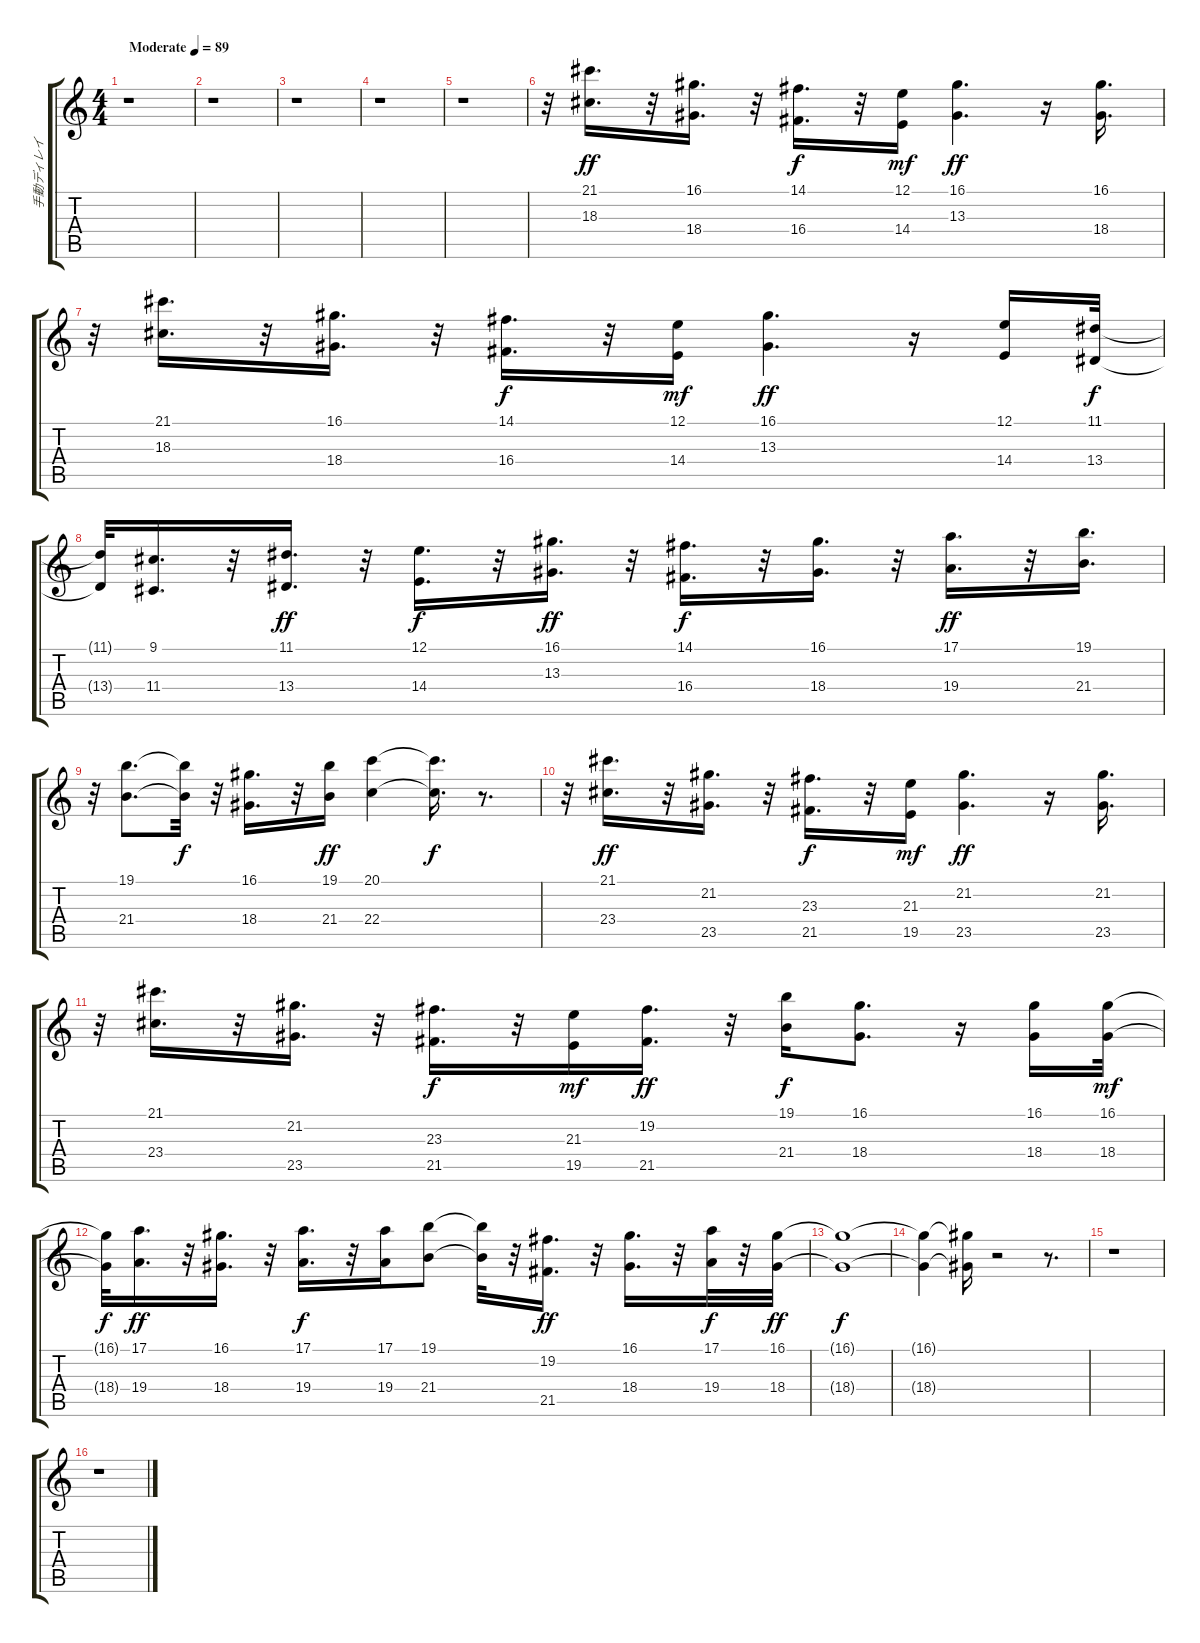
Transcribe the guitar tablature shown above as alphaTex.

\track ("手動ディレイ" "手動ディレイ") {instrument altosax}
\staff {score tabs}
\tuning (E4 B3 G3 D3 A2 E2) {hide}
\ts (4 4)
\tempo (89 "Moderate")
\clef g2
\ks c
r.1{dy ff instrument altosax} |
r.1 |
r.1 |
r.1 |
r.1 |
r.32 (21.1 18.3).16{d} r.32 (16.1 18.4).16{d} r.32 (14.1 16.4).16{d dy f} r.32 (12.1 14.4).16{dy mf} (16.1 13.3).4{d dy ff} r.16 (16.1 18.4).16{d} |
r.32 (21.1 18.3).16{d} r.32 (16.1 18.4).16{d} r.32 (14.1 16.4).16{d dy f} r.32 (12.1 14.4).16{dy mf} (16.1 13.3).4{d dy ff} r.16 (12.1 14.4).16 (11.1 13.4).32{dy f} |
(11.1{t} 13.4{t}).32 (9.1 11.4).16{d} r.32 (11.1 13.4).16{d dy ff} r.32 (12.1 14.4).16{d dy f} r.32 (16.1 13.3).16{d dy ff} r.32 (14.1 16.4).16{d dy f} r.32 (16.1 18.4).16{d} r.32 (17.1 19.4).16{d dy ff} r.32 (19.1 21.4).16{d} |
r.32 (19.1 21.4).8{d} (19.1{t} 21.4{t}).32{dy f} r.32 (16.1 18.4).16{d} r.32 (19.1 21.4).16{dy ff} (20.1 22.4).4 (20.1{t} 22.4{t}).16{d dy f} r.8{d} |
r.32 (21.1 23.4).16{d dy ff} r.32 (21.2 23.5).16{d} r.32 (23.3 21.5).16{d dy f} r.32 (21.3 19.5).16{dy mf} (21.2 23.5).4{d dy ff} r.16 (21.2 23.5).16{d} |
r.32 (21.1 23.4).16{d} r.32 (21.2 23.5).16{d} r.32 (23.3 21.5).16{d dy f} r.32 (21.3 19.5).16{dy mf} (19.2 21.5).16{d dy ff} r.32 (19.1 21.4).16{dy f} (16.1 18.4).8{d} r.16 (16.1 18.4).16 (16.1 18.4).32{dy mf} |
(16.1{t} 18.4{t}).32{dy f} (17.1 19.4).16{d dy ff} r.32 (16.1 18.4).16{d} r.32 (17.1 19.4).16{d dy f} r.32 (17.1 19.4).16 (19.1 21.4).8 (19.1{t} 21.4{t}).32 r.32 (19.2 21.5).16{d dy ff} r.32 (16.1 18.4).16{d} r.32 (17.1 19.4).32{dy f} r.32 (16.1 18.4).32{dy ff} |
(16.1{t} 18.4{t}).1{dy f} |
(16.1{t} 18.4{t}).4 (16.1{t} 18.4{t}).16 r.2 r.8{d} |
r.1 |
r.1
